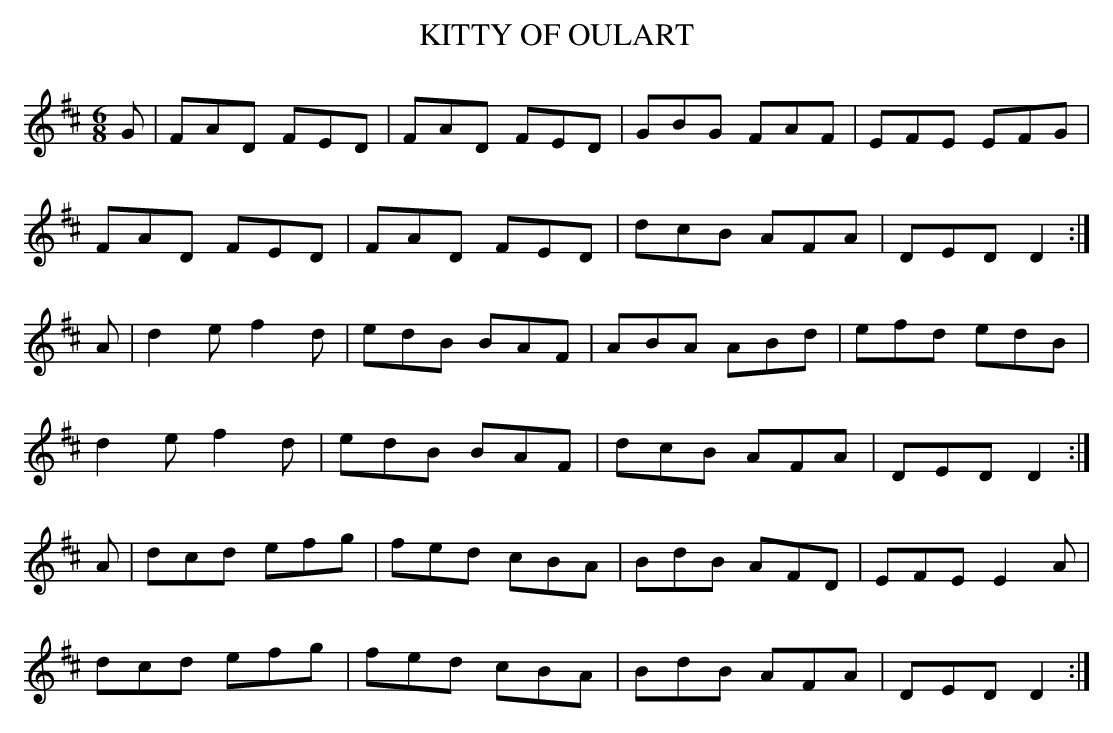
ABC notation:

X:1
T:KITTY OF OULART
M:6/8
L:1/8
K:D
G|FAD FED|FAD FED|GBG FAF|EFE EFG|
FAD FED|FAD FED|dcB AFA|DED D2:|
A|d2e f2d|edB BAF|ABA ABd|efd edB|
d2e f2d|edB BAF|dcB AFA|DED D2:|
A|dcd efg|fed cBA|BdB AFD|EFE E2A|
dcd efg|fed cBA|BdB AFA|DED D2:|
